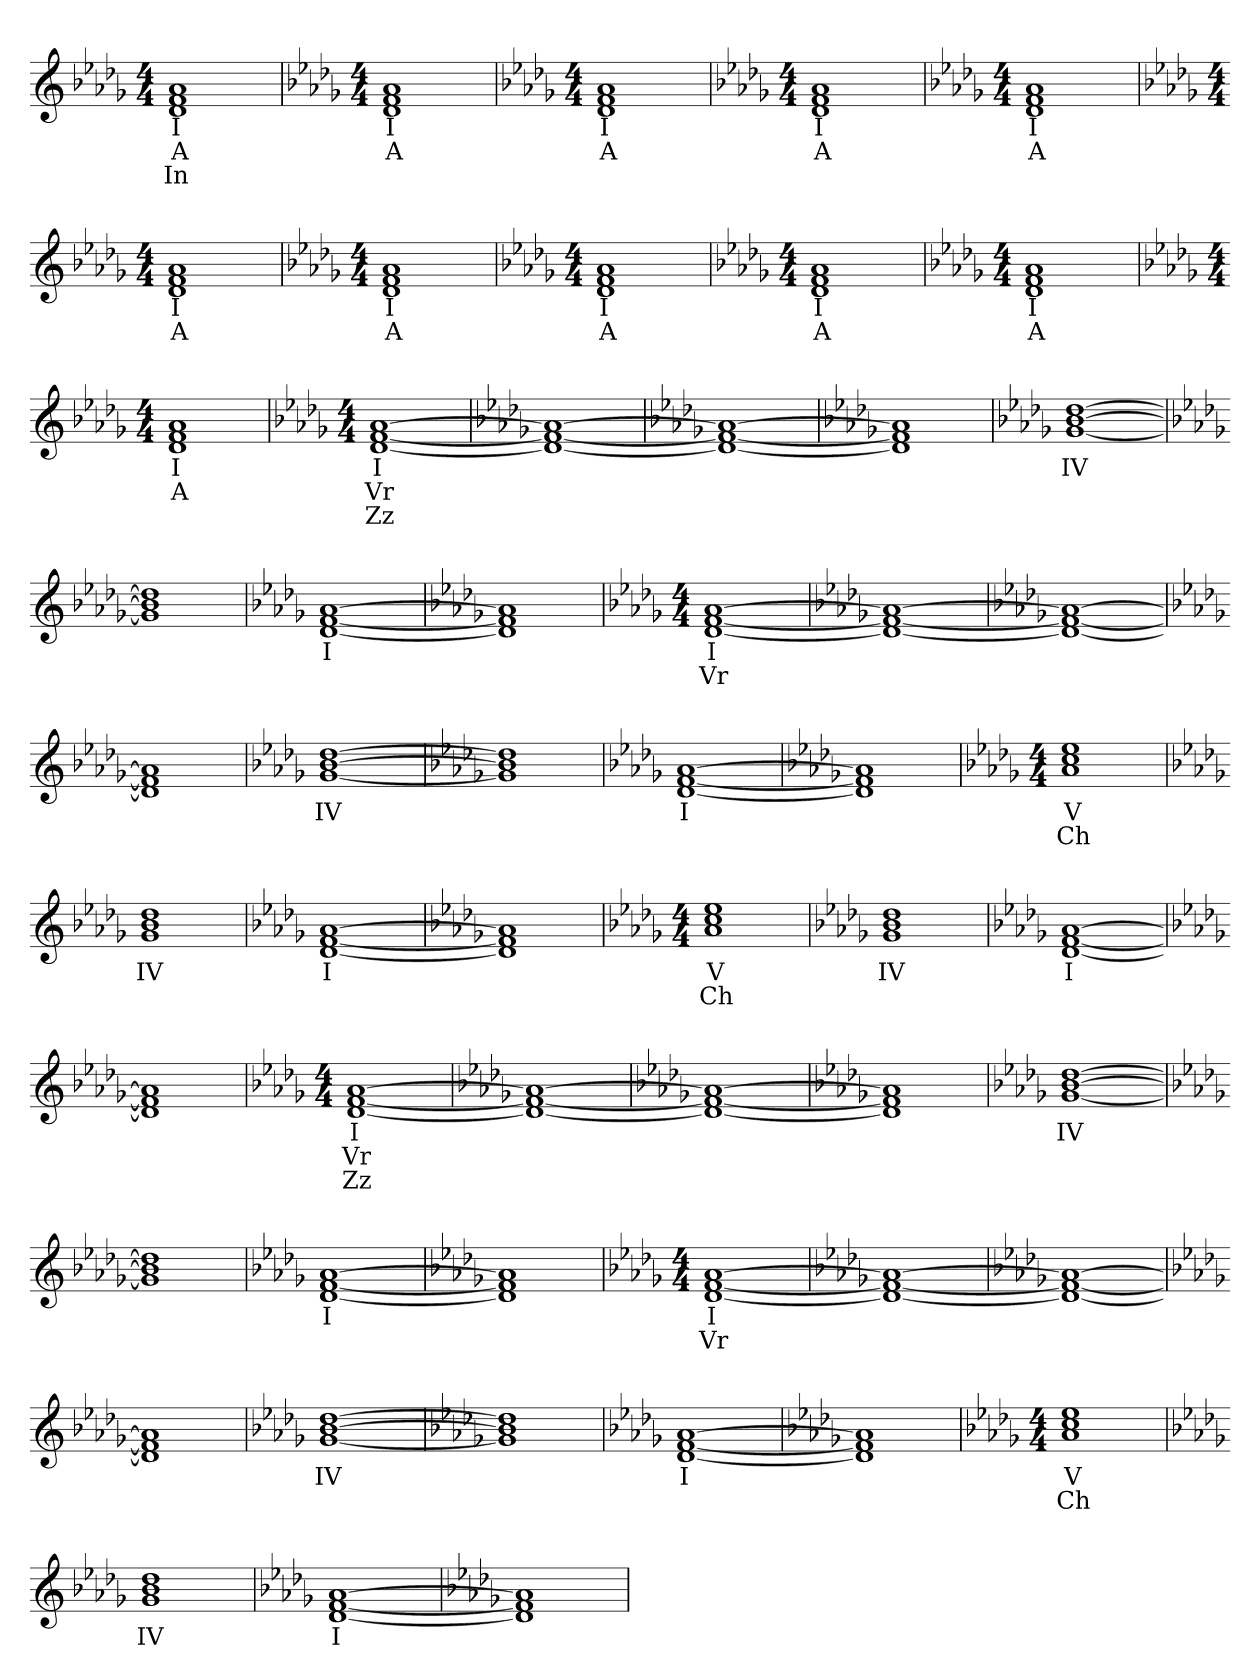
**kern	**text	**text	**text
*part1	*part1	*part1	*part1
*staff1	*staff1	*staff1	*staff1
*k[b-e-a-d-g-]	*	*	*
*D-:	*	*	*
*M4/4	*	*	*
=	=	=	=
1d- 1f 1a-	I	A	In
=	=	=	=
*k[b-e-a-d-g-]	*	*	*
*D-:	*	*	*
*M4/4	*	*	*
1d- 1f 1a-	I	A	.
=	=	=	=
*k[b-e-a-d-g-]	*	*	*
*D-:	*	*	*
*M4/4	*	*	*
1d- 1f 1a-	I	A	.
=	=	=	=
*k[b-e-a-d-g-]	*	*	*
*D-:	*	*	*
*M4/4	*	*	*
1d- 1f 1a-	I	A	.
=	=	=	=
*k[b-e-a-d-g-]	*	*	*
*D-:	*	*	*
*M4/4	*	*	*
1d- 1f 1a-	I	A	.
=	=	=	=
*k[b-e-a-d-g-]	*	*	*
*D-:	*	*	*
*M4/4	*	*	*
1d- 1f 1a-	I	A	.
=	=	=	=
*k[b-e-a-d-g-]	*	*	*
*D-:	*	*	*
*M4/4	*	*	*
1d- 1f 1a-	I	A	.
=	=	=	=
*k[b-e-a-d-g-]	*	*	*
*D-:	*	*	*
*M4/4	*	*	*
1d- 1f 1a-	I	A	.
=	=	=	=
*k[b-e-a-d-g-]	*	*	*
*D-:	*	*	*
*M4/4	*	*	*
1d- 1f 1a-	I	A	.
=	=	=	=
*k[b-e-a-d-g-]	*	*	*
*D-:	*	*	*
*M4/4	*	*	*
1d- 1f 1a-	I	A	.
=	=	=	=
*k[b-e-a-d-g-]	*	*	*
*D-:	*	*	*
*M4/4	*	*	*
1d- 1f 1a-	I	A	.
=	=	=	=
*k[b-e-a-d-g-]	*	*	*
*D-:	*	*	*
*M4/4	*	*	*
[1d- [1f [1a-	I	Vr	Zz
=	=	=	=
*k[b-e-a-d-g-]	*	*	*
*D-:	*	*	*
1d-_ 1f_ 1a-_	.	.	.
=	=	=	=
*k[b-e-a-d-g-]	*	*	*
*D-:	*	*	*
1d-_ 1f_ 1a-_	.	.	.
=	=	=	=
*k[b-e-a-d-g-]	*	*	*
*D-:	*	*	*
1d-] 1f] 1a-]	.	.	.
=	=	=	=
*k[b-e-a-d-g-]	*	*	*
*D-:	*	*	*
[1g- [1b- [1dd-	IV	.	.
=	=	=	=
*k[b-e-a-d-g-]	*	*	*
*D-:	*	*	*
1g-] 1b-] 1dd-]	.	.	.
=	=	=	=
*k[b-e-a-d-g-]	*	*	*
*D-:	*	*	*
[1d- [1f [1a-	I	.	.
=	=	=	=
*k[b-e-a-d-g-]	*	*	*
*D-:	*	*	*
1d-] 1f] 1a-]	.	.	.
=	=	=	=
*k[b-e-a-d-g-]	*	*	*
*D-:	*	*	*
*M4/4	*	*	*
[1d- [1f [1a-	I	Vr	.
=	=	=	=
*k[b-e-a-d-g-]	*	*	*
*D-:	*	*	*
1d-_ 1f_ 1a-_	.	.	.
=	=	=	=
*k[b-e-a-d-g-]	*	*	*
*D-:	*	*	*
1d-_ 1f_ 1a-_	.	.	.
=	=	=	=
*k[b-e-a-d-g-]	*	*	*
*D-:	*	*	*
1d-] 1f] 1a-]	.	.	.
=	=	=	=
*k[b-e-a-d-g-]	*	*	*
*D-:	*	*	*
[1g- [1b- [1dd-	IV	.	.
=	=	=	=
*k[b-e-a-d-g-]	*	*	*
*D-:	*	*	*
1g-] 1b-] 1dd-]	.	.	.
=	=	=	=
*k[b-e-a-d-g-]	*	*	*
*D-:	*	*	*
[1d- [1f [1a-	I	.	.
=	=	=	=
*k[b-e-a-d-g-]	*	*	*
*D-:	*	*	*
1d-] 1f] 1a-]	.	.	.
=	=	=	=
*k[b-e-a-d-g-]	*	*	*
*D-:	*	*	*
*M4/4	*	*	*
1a- 1cc 1ee-	V	Ch	.
=	=	=	=
*k[b-e-a-d-g-]	*	*	*
*D-:	*	*	*
1g- 1b- 1dd-	IV	.	.
=	=	=	=
*k[b-e-a-d-g-]	*	*	*
*D-:	*	*	*
[1d- [1f [1a-	I	.	.
=	=	=	=
*k[b-e-a-d-g-]	*	*	*
*D-:	*	*	*
1d-] 1f] 1a-]	.	.	.
=	=	=	=
*k[b-e-a-d-g-]	*	*	*
*D-:	*	*	*
*M4/4	*	*	*
1a- 1cc 1ee-	V	Ch	.
=	=	=	=
*k[b-e-a-d-g-]	*	*	*
*D-:	*	*	*
1g- 1b- 1dd-	IV	.	.
=	=	=	=
*k[b-e-a-d-g-]	*	*	*
*D-:	*	*	*
[1d- [1f [1a-	I	.	.
=	=	=	=
*k[b-e-a-d-g-]	*	*	*
*D-:	*	*	*
1d-] 1f] 1a-]	.	.	.
=	=	=	=
*k[b-e-a-d-g-]	*	*	*
*D-:	*	*	*
*M4/4	*	*	*
[1d- [1f [1a-	I	Vr	Zz
=	=	=	=
*k[b-e-a-d-g-]	*	*	*
*D-:	*	*	*
1d-_ 1f_ 1a-_	.	.	.
=	=	=	=
*k[b-e-a-d-g-]	*	*	*
*D-:	*	*	*
1d-_ 1f_ 1a-_	.	.	.
=	=	=	=
*k[b-e-a-d-g-]	*	*	*
*D-:	*	*	*
1d-] 1f] 1a-]	.	.	.
=	=	=	=
*k[b-e-a-d-g-]	*	*	*
*D-:	*	*	*
[1g- [1b- [1dd-	IV	.	.
=	=	=	=
*k[b-e-a-d-g-]	*	*	*
*D-:	*	*	*
1g-] 1b-] 1dd-]	.	.	.
=	=	=	=
*k[b-e-a-d-g-]	*	*	*
*D-:	*	*	*
[1d- [1f [1a-	I	.	.
=	=	=	=
*k[b-e-a-d-g-]	*	*	*
*D-:	*	*	*
1d-] 1f] 1a-]	.	.	.
=	=	=	=
*k[b-e-a-d-g-]	*	*	*
*D-:	*	*	*
*M4/4	*	*	*
[1d- [1f [1a-	I	Vr	.
=	=	=	=
*k[b-e-a-d-g-]	*	*	*
*D-:	*	*	*
1d-_ 1f_ 1a-_	.	.	.
=	=	=	=
*k[b-e-a-d-g-]	*	*	*
*D-:	*	*	*
1d-_ 1f_ 1a-_	.	.	.
=	=	=	=
*k[b-e-a-d-g-]	*	*	*
*D-:	*	*	*
1d-] 1f] 1a-]	.	.	.
=	=	=	=
*k[b-e-a-d-g-]	*	*	*
*D-:	*	*	*
[1g- [1b- [1dd-	IV	.	.
=	=	=	=
*k[b-e-a-d-g-]	*	*	*
*D-:	*	*	*
1g-] 1b-] 1dd-]	.	.	.
=	=	=	=
*k[b-e-a-d-g-]	*	*	*
*D-:	*	*	*
[1d- [1f [1a-	I	.	.
=	=	=	=
*k[b-e-a-d-g-]	*	*	*
*D-:	*	*	*
1d-] 1f] 1a-]	.	.	.
=	=	=	=
*k[b-e-a-d-g-]	*	*	*
*D-:	*	*	*
*M4/4	*	*	*
1a- 1cc 1ee-	V	Ch	.
=	=	=	=
*k[b-e-a-d-g-]	*	*	*
*D-:	*	*	*
1g- 1b- 1dd-	IV	.	.
=	=	=	=
*k[b-e-a-d-g-]	*	*	*
*D-:	*	*	*
[1d- [1f [1a-	I	.	.
=	=	=	=
*k[b-e-a-d-g-]	*	*	*
*D-:	*	*	*
1d-] 1f] 1a-]	.	.	.
=	=	=	=
*-	*-	*-	*-
